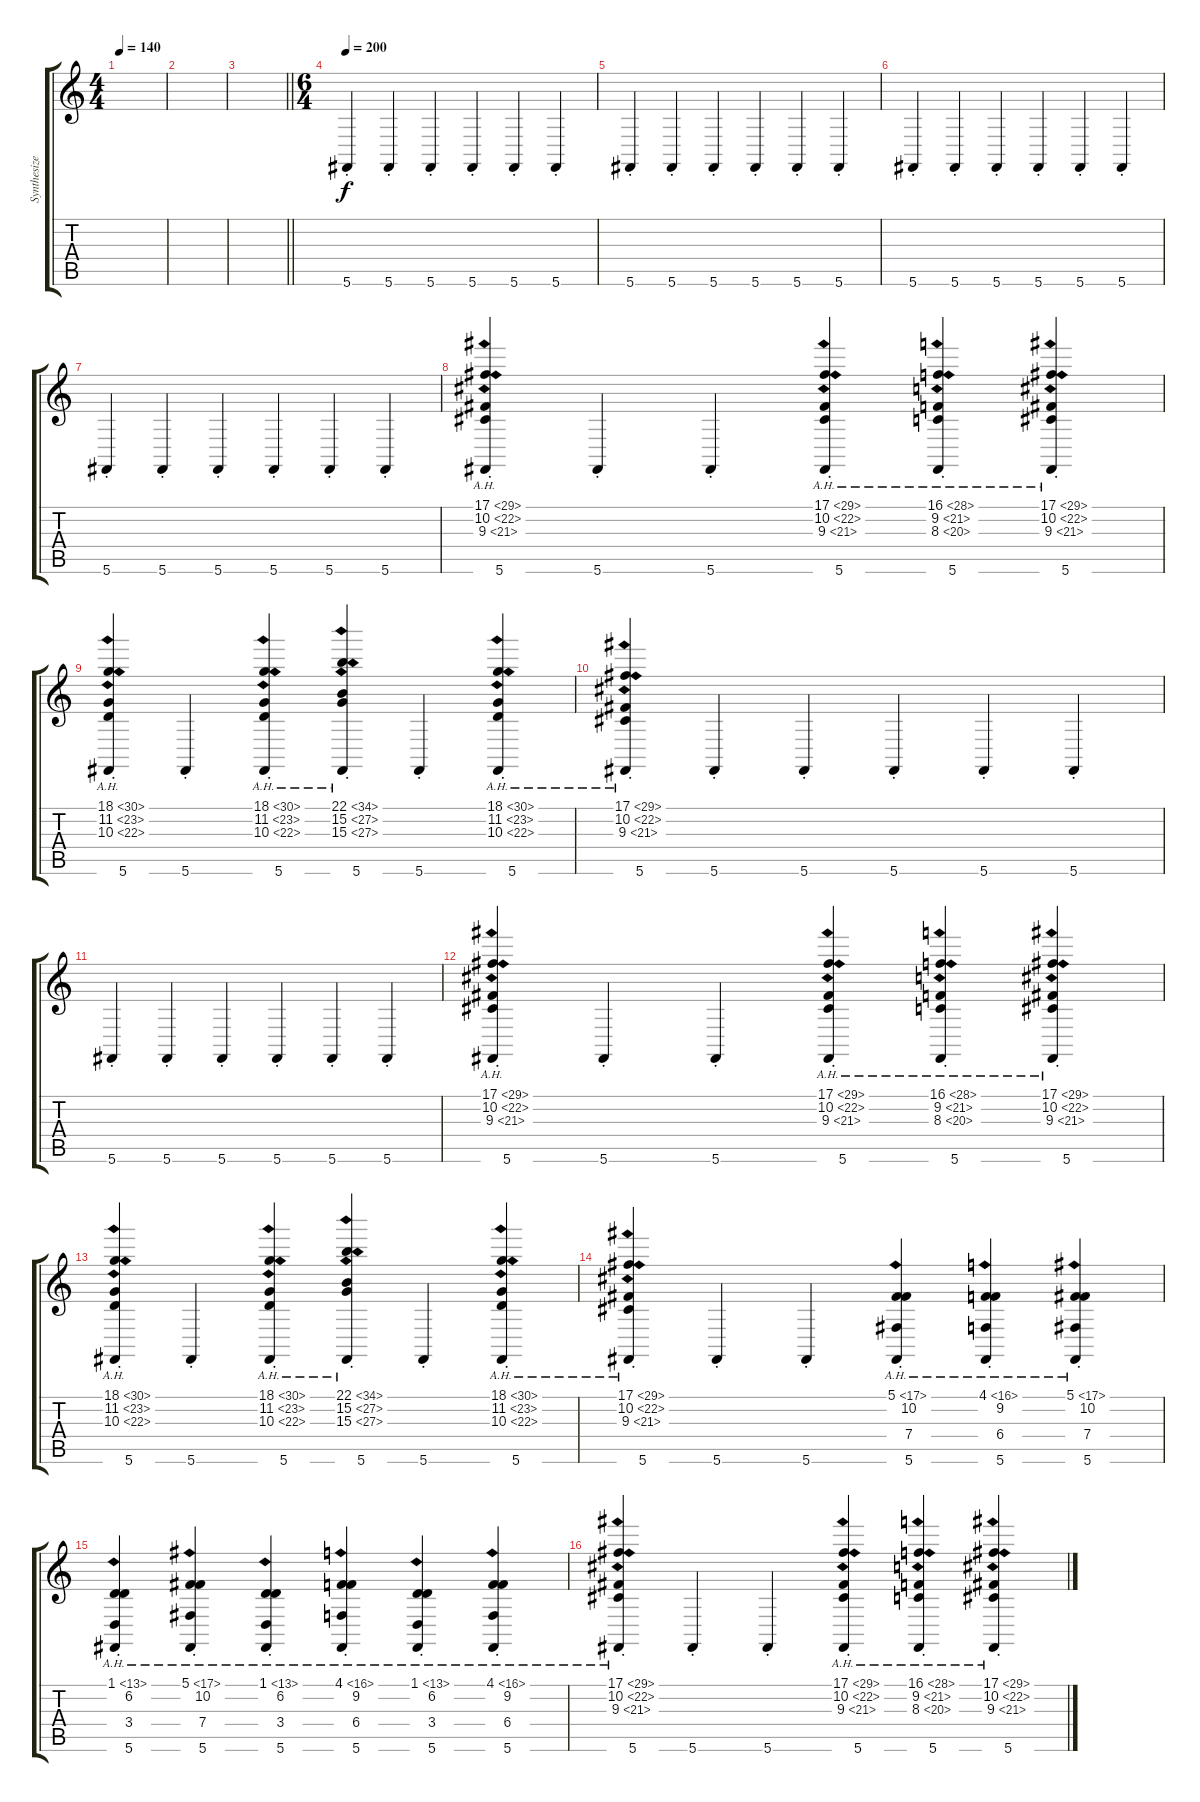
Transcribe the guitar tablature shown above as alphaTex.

\track ("Synthesizer 1" "Synthesize") {instrument stringensemble1}
\staff {score tabs}
\tuning (Db4 Ab3 E3 B2 Gb2 Db2) {hide}
\ts (4 4)
\tempo 140
\clef g2
\ks c
|
|
\barLineRight lightlight
|
\ts (6 4)
\section ("" "")
\tempo 200
5.6{st}.4 5.6{st}.4 5.6{st}.4 5.6{st}.4 5.6{st}.4 5.6{st}.4 |
5.6{st}.4 5.6{st}.4 5.6{st}.4 5.6{st}.4 5.6{st}.4 5.6{st}.4 |
5.6{st}.4 5.6{st}.4 5.6{st}.4 5.6{st}.4 5.6{st}.4 5.6{st}.4 |
5.6{st}.4 5.6{st}.4 5.6{st}.4 5.6{st}.4 5.6{st}.4 5.6{st}.4 |
(17.1{ah 12 st} 10.2{ah 12 st} 9.3{ah 12 st} 5.6{st}).4 5.6{st}.4 5.6{st}.4 (17.1{ah 12 st} 10.2{ah 12 st} 9.3{ah 12 st} 5.6{st}).4 (16.1{ah 12 st} 9.2{ah 12 st} 8.3{ah 12 st} 5.6{st}).4 (17.1{ah 12 st} 10.2{ah 12 st} 9.3{ah 12 st} 5.6{st}).4 |
(18.1{ah 12 st} 11.2{ah 12 st} 10.3{ah 12 st} 5.6{st}).4 5.6{st}.4 (18.1{ah 12 st} 11.2{ah 12 st} 10.3{ah 12 st} 5.6{st}).4 (22.1{ah 12 st} 15.2{ah 12 st} 15.3{ah 12 st} 5.6{st}).4 5.6{st}.4 (18.1{ah 12 st} 11.2{ah 12 st} 10.3{ah 12 st} 5.6{st}).4 |
(17.1{ah 12 st} 10.2{ah 12 st} 9.3{ah 12 st} 5.6{st}).4 5.6{st}.4 5.6{st}.4 5.6{st}.4 5.6{st}.4 5.6{st}.4 |
5.6{st}.4 5.6{st}.4 5.6{st}.4 5.6{st}.4 5.6{st}.4 5.6{st}.4 |
(17.1{ah 12 st} 10.2{ah 12 st} 9.3{ah 12 st} 5.6{st}).4 5.6{st}.4 5.6{st}.4 (17.1{ah 12 st} 10.2{ah 12 st} 9.3{ah 12 st} 5.6{st}).4 (16.1{ah 12 st} 9.2{ah 12 st} 8.3{ah 12 st} 5.6{st}).4 (17.1{ah 12 st} 10.2{ah 12 st} 9.3{ah 12 st} 5.6{st}).4 |
(18.1{ah 12 st} 11.2{ah 12 st} 10.3{ah 12 st} 5.6{st}).4 5.6{st}.4 (18.1{ah 12 st} 11.2{ah 12 st} 10.3{ah 12 st} 5.6{st}).4 (22.1{ah 12 st} 15.2{ah 12 st} 15.3{ah 12 st} 5.6{st}).4 5.6{st}.4 (18.1{ah 12 st} 11.2{ah 12 st} 10.3{ah 12 st} 5.6{st}).4 |
(17.1{ah 12 st} 10.2{ah 12 st} 9.3{ah 12 st} 5.6{st}).4 5.6{st}.4 5.6{st}.4 (5.1{ah 12 st} 10.2{st} 7.4{st} 5.6{st}).4 (4.1{ah 12 st} 9.2{st} 6.4{st} 5.6{st}).4 (5.1{ah 12 st} 10.2{st} 7.4{st} 5.6{st}).4 |
(1.1{ah 12 st} 6.2{st} 3.4{st} 5.6{st}).4 (5.1{ah 12 st} 10.2{st} 7.4{st} 5.6{st}).4 (1.1{ah 12 st} 6.2{st} 3.4{st} 5.6{st}).4 (4.1{ah 12 st} 9.2{st} 6.4{st} 5.6{st}).4 (1.1{ah 12 st} 6.2{st} 3.4{st} 5.6{st}).4 (4.1{ah 12 st} 9.2{st} 6.4{st} 5.6{st}).4 |
(17.1{ah 12 st} 10.2{ah 12 st} 9.3{ah 12 st} 5.6{st}).4 5.6{st}.4 5.6{st}.4 (17.1{ah 12 st} 10.2{ah 12 st} 9.3{ah 12 st} 5.6{st}).4 (16.1{ah 12 st} 9.2{ah 12 st} 8.3{ah 12 st} 5.6{st}).4 (17.1{ah 12 st} 10.2{ah 12 st} 9.3{ah 12 st} 5.6{st}).4
